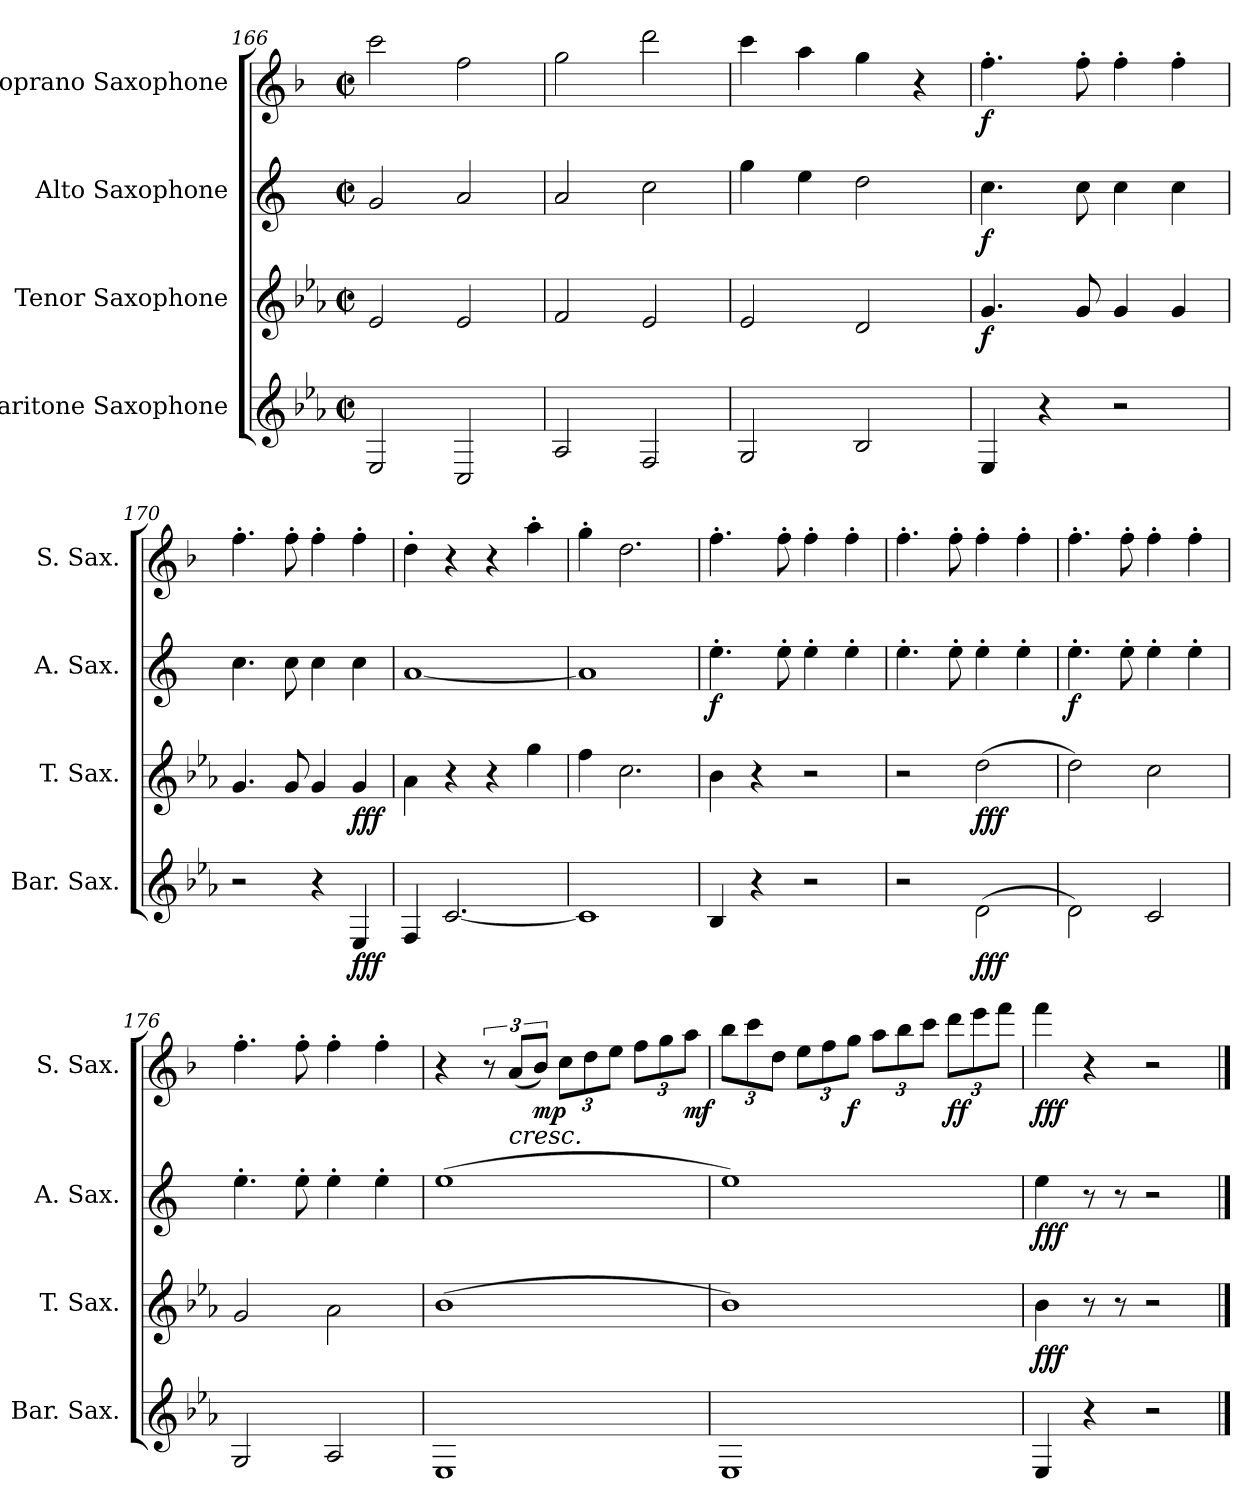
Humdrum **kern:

**kern	**dynam	**kern	**dynam	**kern	**dynam	**kern	**dynam
*part4	*part4	*part3	*part3	*part2	*part2	*part1	*part1
*staff4	*staff4	*staff3	*staff3	*staff2	*staff2	*staff1	*staff1
*I"Baritone Saxophone	*	*I"Tenor Saxophone	*	*I"Alto Saxophone	*	*I"Soprano Saxophone	*
*I'Bar. Sax.	*	*I'T. Sax.	*	*I'A. Sax.	*	*I'S. Sax.	*
*clefG2	*	*clefG2	*	*clefG2	*	*clefG2	*
*ITrd12c21	*	*ITrd8c14	*	*ITrd5c9	*	*ITrd1c2	*
*k[b-e-a-]	*	*k[b-e-a-]	*	*k[b-e-a-]	*	*k[b-e-a-]	*
*M2/2	*	*M2/2	*	*M2/2	*	*M2/2	*
*met(c|)	*	*met(c|)	*	*met(c|)	*	*met(c|)	*
=166	=166	=166	=166	=166	=166	=166	=166
2EE-/	.	2E-/	.	2B-/	.	2bb-\	.
2CC/	.	2E-/	.	2c/	.	2ee-\	.
=167	=167	=167	=167	=167	=167	=167	=167
2AA-/	.	2F/	.	2c/	.	2ff\	.
2FF/	.	2E-/	.	2e-\	.	2ccc\	.
=168	=168	=168	=168	=168	=168	=168	=168
2GG/	.	2E-/	.	4b-\	.	4bb-\	.
.	.	.	.	4g\	.	4gg\	.
2BB-/	.	2D/	.	2f\	.	4ff\	.
.	.	.	.	.	.	4r	.
=169	=169	=169	=169	=169	=169	=169	=169
*	*	*	*	*	*	*MM300	*
!	!	!	!LO:DY:b	!	!LO:DY:b	!	!LO:DY:b
4EE-/	.	4.G/	f	4.e-\	f	4.ee-'\	f
4r	.	.	.	.	.	.	.
.	.	8G/	.	8e-\	.	8ee-'\	.
2r	.	4G/	.	4e-\	.	4ee-'\	.
.	.	4G/	.	4e-\	.	4ee-'\	.
=170	=170	=170	=170	=170	=170	=170	=170
2r	.	4.G/	.	4.e-\	.	4.ee-'\	.
.	.	8G/	.	8e-\	.	8ee-'\	.
4r	.	4G/	.	4e-\	.	4ee-'\	.
!	!LO:DY:b	!	!LO:DY:b	!	!	!	!
4EE-/	fff	4G/	fff	4e-\	.	4ee-'\	.
!!LO:PB:g=z
=171	=171	=171	=171	=171	=171	=171	=171
4FF/	.	4A-\	.	[1c	.	4cc'\	.
[2.C/	.	4r	.	.	.	4r	.
.	.	4r	.	.	.	4r	.
.	.	4g\	.	.	.	4gg'\	.
=172	=172	=172	=172	=172	=172	=172	=172
1C]	.	4f\	.	1c]	.	4ff'\	.
.	.	2.c\	.	.	.	2.cc\	.
=173	=173	=173	=173	=173	=173	=173	=173
!	!	!	!	!	!LO:DY:b	!	!
4BB-/	.	4B-\	.	4.g'\	f	4.ee-'\	.
4r	.	4r	.	.	.	.	.
.	.	.	.	8g'\	.	8ee-'\	.
2r	.	2r	.	4g'\	.	4ee-'\	.
.	.	.	.	4g'\	.	4ee-'\	.
=174	=174	=174	=174	=174	=174	=174	=174
2r	.	2r	.	4.g'\	.	4.ee-'\	.
.	.	.	.	8g'\	.	8ee-'\	.
!	!LO:DY:b	!	!LO:DY:b	!	!	!	!
(2D\	fff	(2d\	fff	4g'\	.	4ee-'\	.
.	.	.	.	4g'\	.	4ee-'\	.
=175	=175	=175	=175	=175	=175	=175	=175
!	!	!	!	!	!LO:DY:b	!	!
2D\)	.	2d\)	.	4.g'\	f	4.ee-'\	.
.	.	.	.	8g'\	.	8ee-'\	.
2C/	.	2c\	.	4g'\	.	4ee-'\	.
.	.	.	.	4g'\	.	4ee-'\	.
=176	=176	=176	=176	=176	=176	=176	=176
2GG/	.	2G/	.	4.g'\	.	4.ee-'\	.
.	.	.	.	8g'\	.	8ee-'\	.
2AA-/	.	2A-\	.	4g'\	.	4ee-'\	.
.	.	.	.	4g'\	.	4ee-'\	.
=177	=177	=177	=177	=177	=177	=177	=177
1EE-	.	(1B-	.	(1g	.	4r	.
.	.	.	.	.	.	12r	.
!	!	!	!	!	!	!	!LO:HP:b
.	.	.	.	.	.	(12g/L	<
!	!	!	!	!	!	!	!LO:DY:b
.	.	.	.	.	.	12a-/J)	mp
*	*	*	*	*	*	*Xbrackettup	*
.	.	.	.	.	.	12b-\L	.
.	.	.	.	.	.	12cc\	.
.	.	.	.	.	.	12dd\J	.
.	.	.	.	.	.	12ee-\L	.
.	.	.	.	.	.	12ff\	.
!	!	!	!	!	!	!	!LO:DY:b
.	.	.	.	.	.	12gg\J	mf
.	.	.	.	.	.	.	[
!!LO:LB:g=z
=178	=178	=178	=178	=178	=178	=178	=178
1EE-	.	1B-)	.	1g)	.	12aa-\L	.
.	.	.	.	.	.	12bb-\	.
.	.	.	.	.	.	12cc\J	.
.	.	.	.	.	.	12dd\L	.
.	.	.	.	.	.	12ee-\	.
!	!	!	!	!	!	!	!LO:DY:b
.	.	.	.	.	.	12ff\J	f
.	.	.	.	.	.	12gg\L	.
.	.	.	.	.	.	12aa-\	.
.	.	.	.	.	.	12bb-\J	.
!	!	!	!	!	!	!	!LO:DY:b
.	.	.	.	.	.	12ccc\L	ff
.	.	.	.	.	.	12ddd\	.
.	.	.	.	.	.	12eee-\J	.
=179	=179	=179	=179	=179	=179	=179	=179
!	!	!	!LO:DY:b	!	!LO:DY:b	!	!LO:DY:b
4EE-/	.	4B-\	fff	4g\	fff	4eee-\	fff
4r	.	8r	.	8r	.	4r	.
.	.	8r	.	8r	.	.	.
2r	.	2r	.	2r	.	2r	.
==	==	==	==	==	==	==	==
*-	*-	*-	*-	*-	*-	*-	*-
